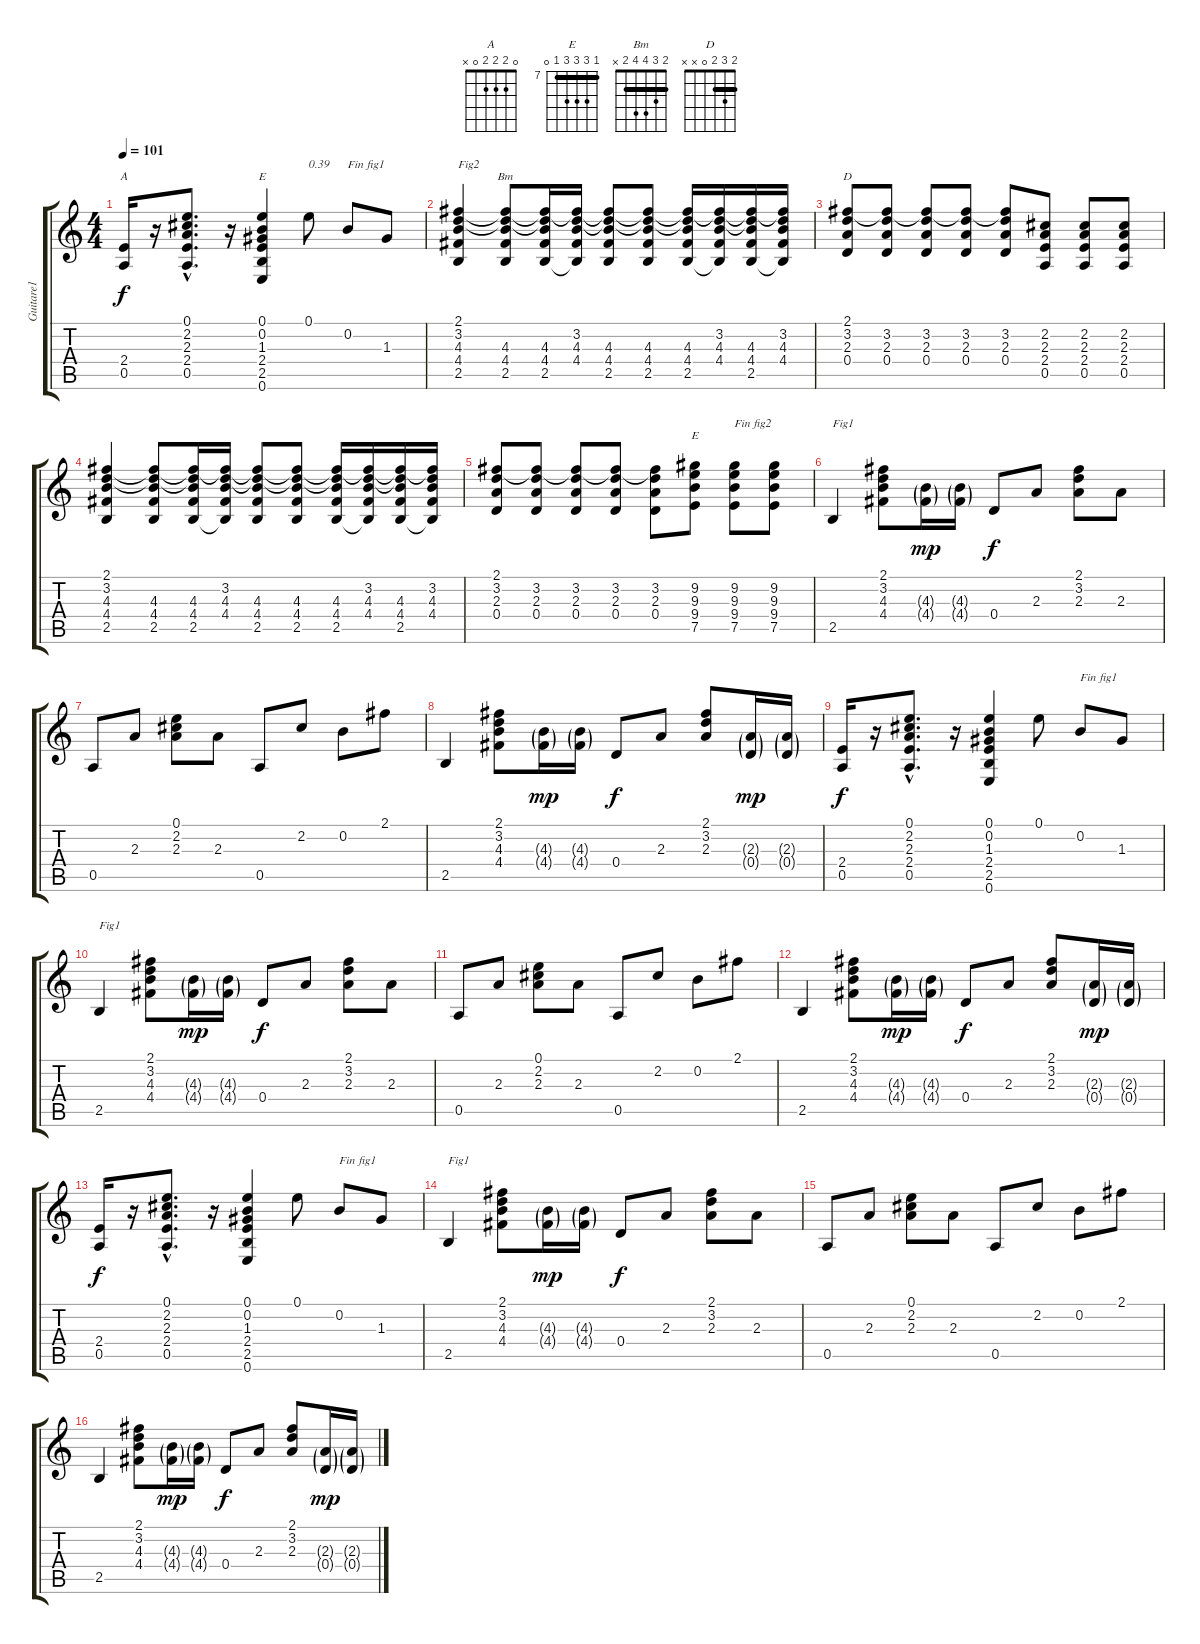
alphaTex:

\track ("Guitare1" "Guitare1") {instrument acousticguitarsteel}
\staff {score tabs}
\tuning (E4 B3 G3 D3 A2 E2) {hide}
\chord ("A" 0 2 2 2 0 x)
\chord ("E" 0 0 1 2 2 0)
\chord ("Bm" 2 3 4 4 2 x) {barre 2}
\chord ("D" 2 3 2 0 x x) {barre 2}
\chord ("E" 7 9 9 9 7 0) {firstfret 7 barre 7}
\ts (4 4)
\tempo 101
\clef g2
\ks c
(2.4 0.5).16{ch "A" dy f} r.16 (0.1{hac} 2.2{hac} 2.3{hac} 2.4{hac} 0.5{hac}).8{d} r.16 (0.1 0.2 1.3 2.4 2.5 0.6).4{ch "E"} 0.1.8{txt "0.39"} 0.2.8{txt "Fin fig1"} 1.3.8 |
(2.1 3.2 4.3 4.4 2.5).4{txt "Fig2"} (2.1{t} 3.2{t} 4.3 4.4 2.5).8{ch "Bm"} (2.1{t} 3.2{t} 4.3 4.4 2.5).16 (2.1{t} 3.2 4.3 4.4 2.5{t}).16 (2.1{t} 3.2{t} 4.3 4.4 2.5).8 (2.1{t} 3.2{t} 4.3 4.4 2.5).8 (2.1{t} 3.2{t} 4.3 4.4 2.5).16 (2.1{t} 3.2 4.3 4.4 2.5{t}).16 (2.1{t} 3.2{t} 4.3 4.4 2.5).16 (2.1{t} 3.2 4.3 4.4 2.5{t}).16 |
(2.1 3.2 2.3 0.4).8{ch "D"} (2.1{t} 3.2 2.3 0.4).8 (2.1{t} 3.2 2.3 0.4).8 (2.1{t} 3.2 2.3 0.4).8 (2.1{t} 3.2 2.3 0.4).8 (2.2 2.3 2.4 0.5).8 (2.2 2.3 2.4 0.5).8 (2.2 2.3 2.4 0.5).8 |
(2.1 3.2 4.3 4.4 2.5).4 (2.1{t} 3.2{t} 4.3 4.4 2.5).8 (2.1{t} 3.2{t} 4.3 4.4 2.5).16 (2.1{t} 3.2 4.3 4.4 2.5{t}).16 (2.1{t} 3.2{t} 4.3 4.4 2.5).8 (2.1{t} 3.2{t} 4.3 4.4 2.5).8 (2.1{t} 3.2{t} 4.3 4.4 2.5).16 (2.1{t} 3.2 4.3 4.4 2.5{t}).16 (2.1{t} 3.2{t} 4.3 4.4 2.5).16 (2.1{t} 3.2 4.3 4.4 2.5{t}).16 |
(2.1 3.2 2.3 0.4).8 (2.1{t} 3.2 2.3 0.4).8 (2.1{t} 3.2 2.3 0.4).8 (2.1{t} 3.2 2.3 0.4).8 (2.1{t} 3.2 2.3 0.4).8 (9.2 9.3 9.4 7.5).8{ch "E"} (9.2 9.3 9.4 7.5).8{txt "Fin fig2"} (9.2 9.3 9.4 7.5).8 |
2.5.4{txt "Fig1"} (2.1 3.2 4.3 4.4).8 (4.3{g} 4.4{g}).16{dy mp} (4.3{g} 4.4{g}).16 0.4.8{dy f} 2.3.8 (2.1 3.2 2.3).8 2.3.8 |
0.5.8 2.3.8 (0.1 2.2 2.3).8 2.3.8 0.5.8 2.2.8 0.2.8 2.1.8 |
2.5.4 (2.1 3.2 4.3 4.4).8 (4.3{g} 4.4{g}).16{dy mp} (4.3{g} 4.4{g}).16 0.4.8{dy f} 2.3.8 (2.1 3.2 2.3).8 (2.3{g} 0.4{g}).16{dy mp} (2.3{g} 0.4{g}).16 |
(2.4 0.5).16{dy f} r.16 (0.1{hac} 2.2{hac} 2.3{hac} 2.4{hac} 0.5{hac}).8{d} r.16 (0.1 0.2 1.3 2.4 2.5 0.6).4 0.1.8 0.2.8{txt "Fin fig1"} 1.3.8 |
2.5.4{txt "Fig1"} (2.1 3.2 4.3 4.4).8 (4.3{g} 4.4{g}).16{dy mp} (4.3{g} 4.4{g}).16 0.4.8{dy f} 2.3.8 (2.1 3.2 2.3).8 2.3.8 |
0.5.8 2.3.8 (0.1 2.2 2.3).8 2.3.8 0.5.8 2.2.8 0.2.8 2.1.8 |
2.5.4 (2.1 3.2 4.3 4.4).8 (4.3{g} 4.4{g}).16{dy mp} (4.3{g} 4.4{g}).16 0.4.8{dy f} 2.3.8 (2.1 3.2 2.3).8 (2.3{g} 0.4{g}).16{dy mp} (2.3{g} 0.4{g}).16 |
(2.4 0.5).16{dy f} r.16 (0.1{hac} 2.2{hac} 2.3{hac} 2.4{hac} 0.5{hac}).8{d} r.16 (0.1 0.2 1.3 2.4 2.5 0.6).4 0.1.8 0.2.8{txt "Fin fig1"} 1.3.8 |
2.5.4{txt "Fig1"} (2.1 3.2 4.3 4.4).8 (4.3{g} 4.4{g}).16{dy mp} (4.3{g} 4.4{g}).16 0.4.8{dy f} 2.3.8 (2.1 3.2 2.3).8 2.3.8 |
0.5.8 2.3.8 (0.1 2.2 2.3).8 2.3.8 0.5.8 2.2.8 0.2.8 2.1.8 |
2.5.4 (2.1 3.2 4.3 4.4).8 (4.3{g} 4.4{g}).16{dy mp} (4.3{g} 4.4{g}).16 0.4.8{dy f} 2.3.8 (2.1 3.2 2.3).8 (2.3{g} 0.4{g}).16{dy mp} (2.3{g} 0.4{g}).16
